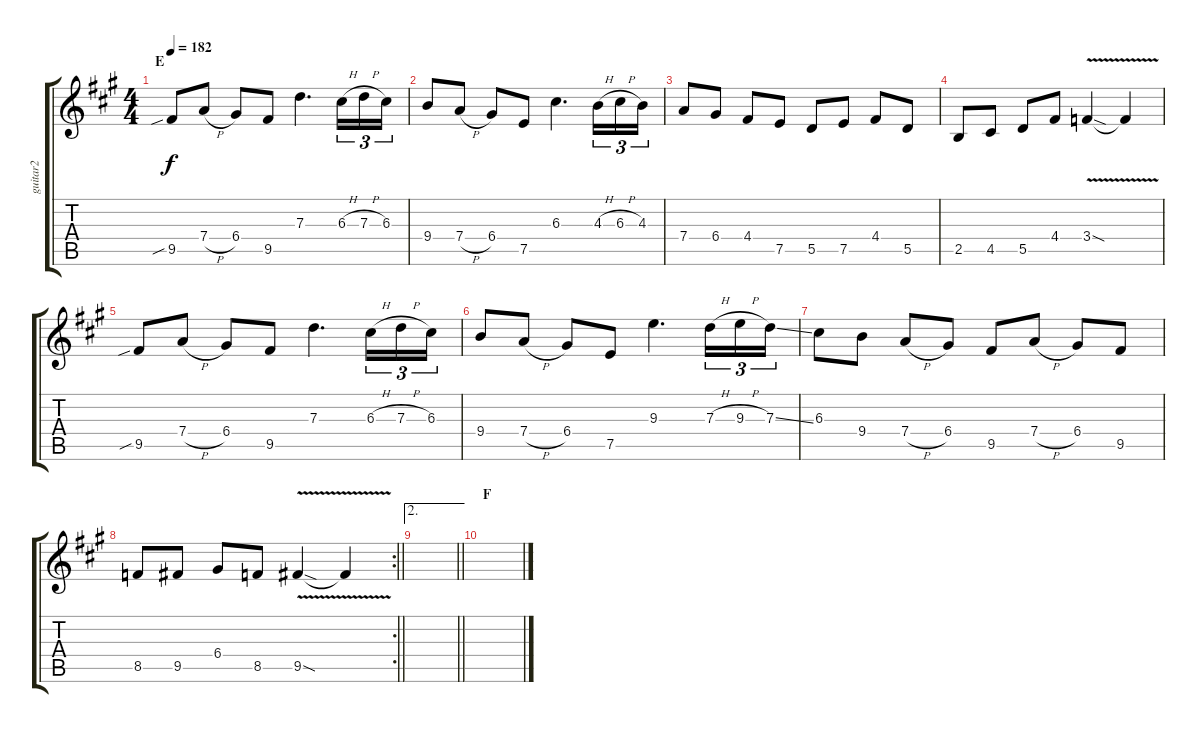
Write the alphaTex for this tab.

\track ("guitar2" "guitar2") {instrument overdrivenguitar}
\staff {score tabs}
\tuning (E4 B3 G3 D3 A2 E2) {hide}
\ts (4 4)
\section ("" "E")
\tempo 182
\clef g2
\ks f#minor
9.5{sib}.8{dy f} 7.4{h}.8 6.4.8 9.5.8 7.3.4{d} 6.3{h}.16{tu (3 2)} 7.3{h}.16{tu (3 2)} 6.3.16{tu (3 2)} |
9.4.8 7.4{h}.8 6.4.8 7.5.8 6.3.4{d} 4.3{h}.16{tu (3 2)} 6.3{h}.16{tu (3 2)} 4.3.16{tu (3 2)} |
7.4.8 6.4.8 4.4.8 7.5.8 5.5.8 7.5.8 4.4.8 5.5.8 |
2.5.8 4.5.8 5.5.8 4.4.8 3.4{v sod}.4 3.4{t}.4 |
9.5{sib}.8 7.4{h}.8 6.4.8 9.5.8 7.3.4{d} 6.3{h}.16{tu (3 2)} 7.3{h}.16{tu (3 2)} 6.3.16{tu (3 2)} |
9.4.8 7.4{h}.8 6.4.8 7.5.8 9.3.4{d} 7.3{h}.16{tu (3 2)} 9.3{h}.16{tu (3 2)} 7.3{ss}.16{tu (3 2)} |
6.3.8 9.4.8 7.4{h}.8 6.4.8 9.5.8 7.4{h}.8 6.4.8 9.5.8 |
\rc 2
\barLineRight lightlight
8.5.8 9.5.8 6.4.8 8.5.8 9.5{v sod}.4 9.5{t}.4 |
\ae 2
\barLineRight lightlight
|
\section ("" "F")
